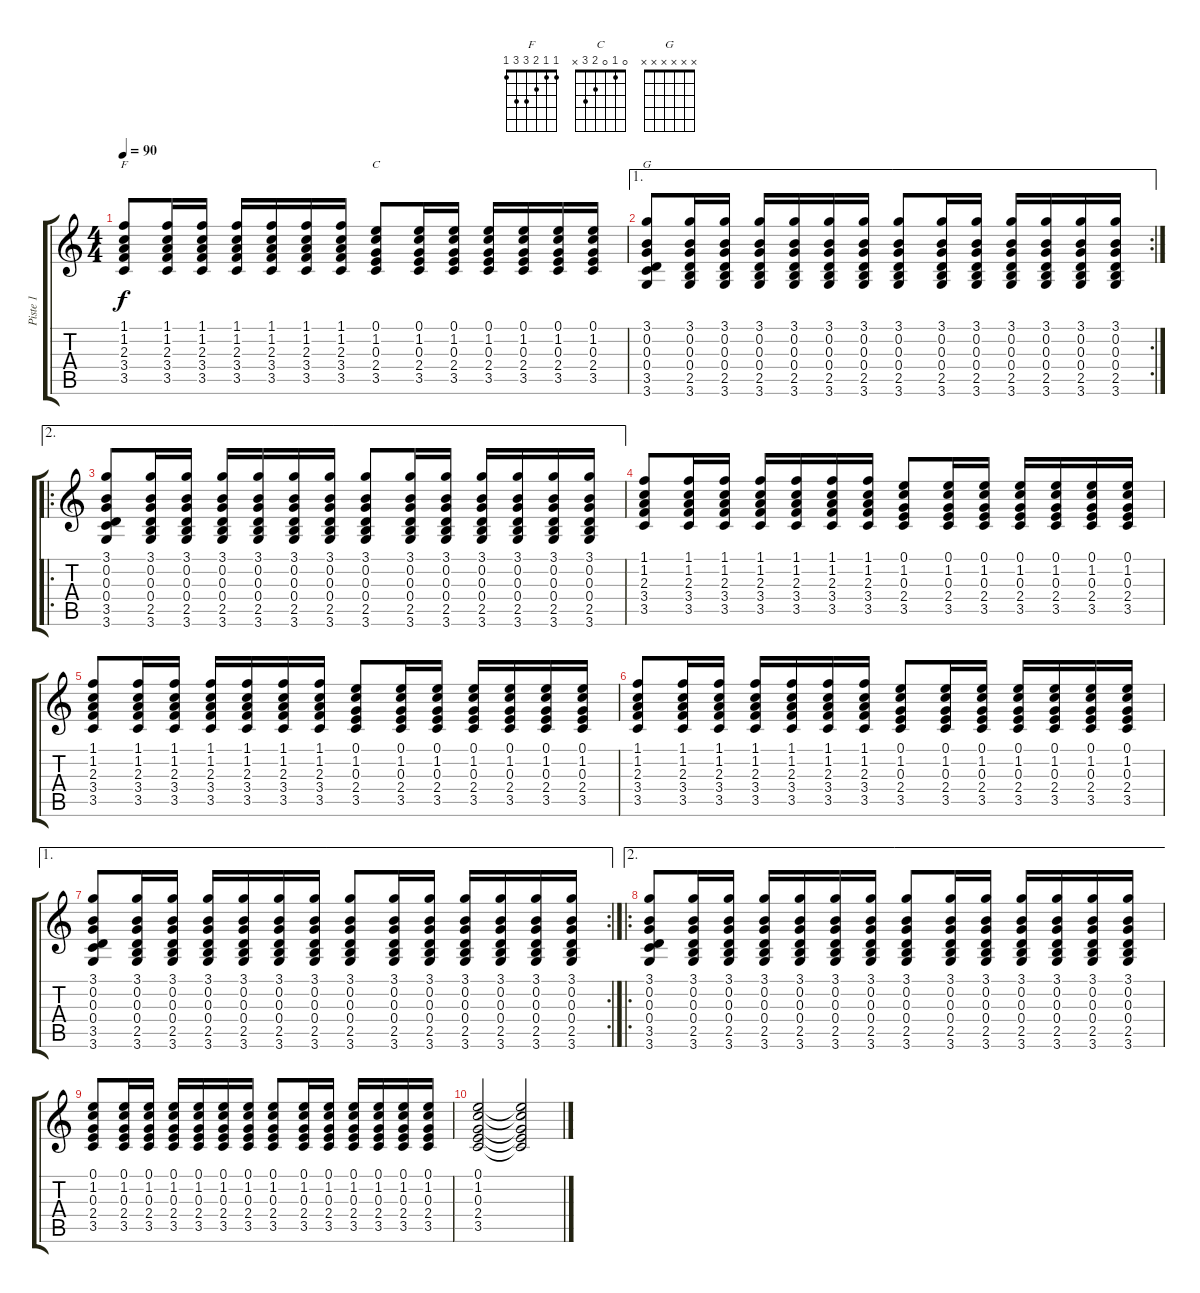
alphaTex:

\track ("Piste 1" "Piste 1") {instrument acousticguitarnylon}
\staff {score tabs}
\tuning (E4 B3 G3 D3 A2 E2) {hide}
\chord ("F" 1 1 2 3 3 1)
\chord ("C" 0 1 0 2 3 x)
\chord ("G" x x x x x x) {firstfret 0}
\ts (4 4)
\tempo 90
\clef g2
\ks c
(1.1 1.2 2.3 3.4 3.5).8{ch "F" dy f} (1.1 1.2 2.3 3.4 3.5).16 (1.1 1.2 2.3 3.4 3.5).16 (1.1 1.2 2.3 3.4 3.5).16 (1.1 1.2 2.3 3.4 3.5).16 (1.1 1.2 2.3 3.4 3.5).16 (1.1 1.2 2.3 3.4 3.5).16 (0.1 1.2 0.3 2.4 3.5).8{ch "C"} (0.1 1.2 0.3 2.4 3.5).16 (0.1 1.2 0.3 2.4 3.5).16 (0.1 1.2 0.3 2.4 3.5).16 (0.1 1.2 0.3 2.4 3.5).16 (0.1 1.2 0.3 2.4 3.5).16 (0.1 1.2 0.3 2.4 3.5).16 |
\ae 1
\rc 2
(3.1 0.2 0.3 0.4 3.5 3.6).8{ch "G"} (3.1 0.2 0.3 0.4 2.5 3.6).16 (3.1 0.2 0.3 0.4 2.5 3.6).16 (3.1 0.2 0.3 0.4 2.5 3.6).16 (3.1 0.2 0.3 0.4 2.5 3.6).16 (3.1 0.2 0.3 0.4 2.5 3.6).16 (3.1 0.2 0.3 0.4 2.5 3.6).16 (3.1 0.2 0.3 0.4 2.5 3.6).8 (3.1 0.2 0.3 0.4 2.5 3.6).16 (3.1 0.2 0.3 0.4 2.5 3.6).16 (3.1 0.2 0.3 0.4 2.5 3.6).16 (3.1 0.2 0.3 0.4 2.5 3.6).16 (3.1 0.2 0.3 0.4 2.5 3.6).16 (3.1 0.2 0.3 0.4 2.5 3.6).16 |
\ae 2
\ro
(3.1 0.2 0.3 0.4 3.5 3.6).8 (3.1 0.2 0.3 0.4 2.5 3.6).16 (3.1 0.2 0.3 0.4 2.5 3.6).16 (3.1 0.2 0.3 0.4 2.5 3.6).16 (3.1 0.2 0.3 0.4 2.5 3.6).16 (3.1 0.2 0.3 0.4 2.5 3.6).16 (3.1 0.2 0.3 0.4 2.5 3.6).16 (3.1 0.2 0.3 0.4 2.5 3.6).8 (3.1 0.2 0.3 0.4 2.5 3.6).16 (3.1 0.2 0.3 0.4 2.5 3.6).16 (3.1 0.2 0.3 0.4 2.5 3.6).16 (3.1 0.2 0.3 0.4 2.5 3.6).16 (3.1 0.2 0.3 0.4 2.5 3.6).16 (3.1 0.2 0.3 0.4 2.5 3.6).16 |
(1.1 1.2 2.3 3.4 3.5).8 (1.1 1.2 2.3 3.4 3.5).16 (1.1 1.2 2.3 3.4 3.5).16 (1.1 1.2 2.3 3.4 3.5).16 (1.1 1.2 2.3 3.4 3.5).16 (1.1 1.2 2.3 3.4 3.5).16 (1.1 1.2 2.3 3.4 3.5).16 (0.1 1.2 0.3 2.4 3.5).8 (0.1 1.2 0.3 2.4 3.5).16 (0.1 1.2 0.3 2.4 3.5).16 (0.1 1.2 0.3 2.4 3.5).16 (0.1 1.2 0.3 2.4 3.5).16 (0.1 1.2 0.3 2.4 3.5).16 (0.1 1.2 0.3 2.4 3.5).16 |
(1.1 1.2 2.3 3.4 3.5).8 (1.1 1.2 2.3 3.4 3.5).16 (1.1 1.2 2.3 3.4 3.5).16 (1.1 1.2 2.3 3.4 3.5).16 (1.1 1.2 2.3 3.4 3.5).16 (1.1 1.2 2.3 3.4 3.5).16 (1.1 1.2 2.3 3.4 3.5).16 (0.1 1.2 0.3 2.4 3.5).8 (0.1 1.2 0.3 2.4 3.5).16 (0.1 1.2 0.3 2.4 3.5).16 (0.1 1.2 0.3 2.4 3.5).16 (0.1 1.2 0.3 2.4 3.5).16 (0.1 1.2 0.3 2.4 3.5).16 (0.1 1.2 0.3 2.4 3.5).16 |
(1.1 1.2 2.3 3.4 3.5).8 (1.1 1.2 2.3 3.4 3.5).16 (1.1 1.2 2.3 3.4 3.5).16 (1.1 1.2 2.3 3.4 3.5).16 (1.1 1.2 2.3 3.4 3.5).16 (1.1 1.2 2.3 3.4 3.5).16 (1.1 1.2 2.3 3.4 3.5).16 (0.1 1.2 0.3 2.4 3.5).8 (0.1 1.2 0.3 2.4 3.5).16 (0.1 1.2 0.3 2.4 3.5).16 (0.1 1.2 0.3 2.4 3.5).16 (0.1 1.2 0.3 2.4 3.5).16 (0.1 1.2 0.3 2.4 3.5).16 (0.1 1.2 0.3 2.4 3.5).16 |
\ae 1
\rc 2
(3.1 0.2 0.3 0.4 3.5 3.6).8 (3.1 0.2 0.3 0.4 2.5 3.6).16 (3.1 0.2 0.3 0.4 2.5 3.6).16 (3.1 0.2 0.3 0.4 2.5 3.6).16 (3.1 0.2 0.3 0.4 2.5 3.6).16 (3.1 0.2 0.3 0.4 2.5 3.6).16 (3.1 0.2 0.3 0.4 2.5 3.6).16 (3.1 0.2 0.3 0.4 2.5 3.6).8 (3.1 0.2 0.3 0.4 2.5 3.6).16 (3.1 0.2 0.3 0.4 2.5 3.6).16 (3.1 0.2 0.3 0.4 2.5 3.6).16 (3.1 0.2 0.3 0.4 2.5 3.6).16 (3.1 0.2 0.3 0.4 2.5 3.6).16 (3.1 0.2 0.3 0.4 2.5 3.6).16 |
\ae 2
\ro
(3.1 0.2 0.3 0.4 3.5 3.6).8 (3.1 0.2 0.3 0.4 2.5 3.6).16 (3.1 0.2 0.3 0.4 2.5 3.6).16 (3.1 0.2 0.3 0.4 2.5 3.6).16 (3.1 0.2 0.3 0.4 2.5 3.6).16 (3.1 0.2 0.3 0.4 2.5 3.6).16 (3.1 0.2 0.3 0.4 2.5 3.6).16 (3.1 0.2 0.3 0.4 2.5 3.6).8 (3.1 0.2 0.3 0.4 2.5 3.6).16 (3.1 0.2 0.3 0.4 2.5 3.6).16 (3.1 0.2 0.3 0.4 2.5 3.6).16 (3.1 0.2 0.3 0.4 2.5 3.6).16 (3.1 0.2 0.3 0.4 2.5 3.6).16 (3.1 0.2 0.3 0.4 2.5 3.6).16 |
(0.1 1.2 0.3 2.4 3.5).8 (0.1 1.2 0.3 2.4 3.5).16 (0.1 1.2 0.3 2.4 3.5).16 (0.1 1.2 0.3 2.4 3.5).16 (0.1 1.2 0.3 2.4 3.5).16 (0.1 1.2 0.3 2.4 3.5).16 (0.1 1.2 0.3 2.4 3.5).16 (0.1 1.2 0.3 2.4 3.5).8 (0.1 1.2 0.3 2.4 3.5).16 (0.1 1.2 0.3 2.4 3.5).16 (0.1 1.2 0.3 2.4 3.5).16 (0.1 1.2 0.3 2.4 3.5).16 (0.1 1.2 0.3 2.4 3.5).16 (0.1 1.2 0.3 2.4 3.5).16 |
(0.1 1.2 0.3 2.4 3.5).2 (0.1{t} 1.2{t} 0.3{t} 2.4{t} 3.5{t}).2
